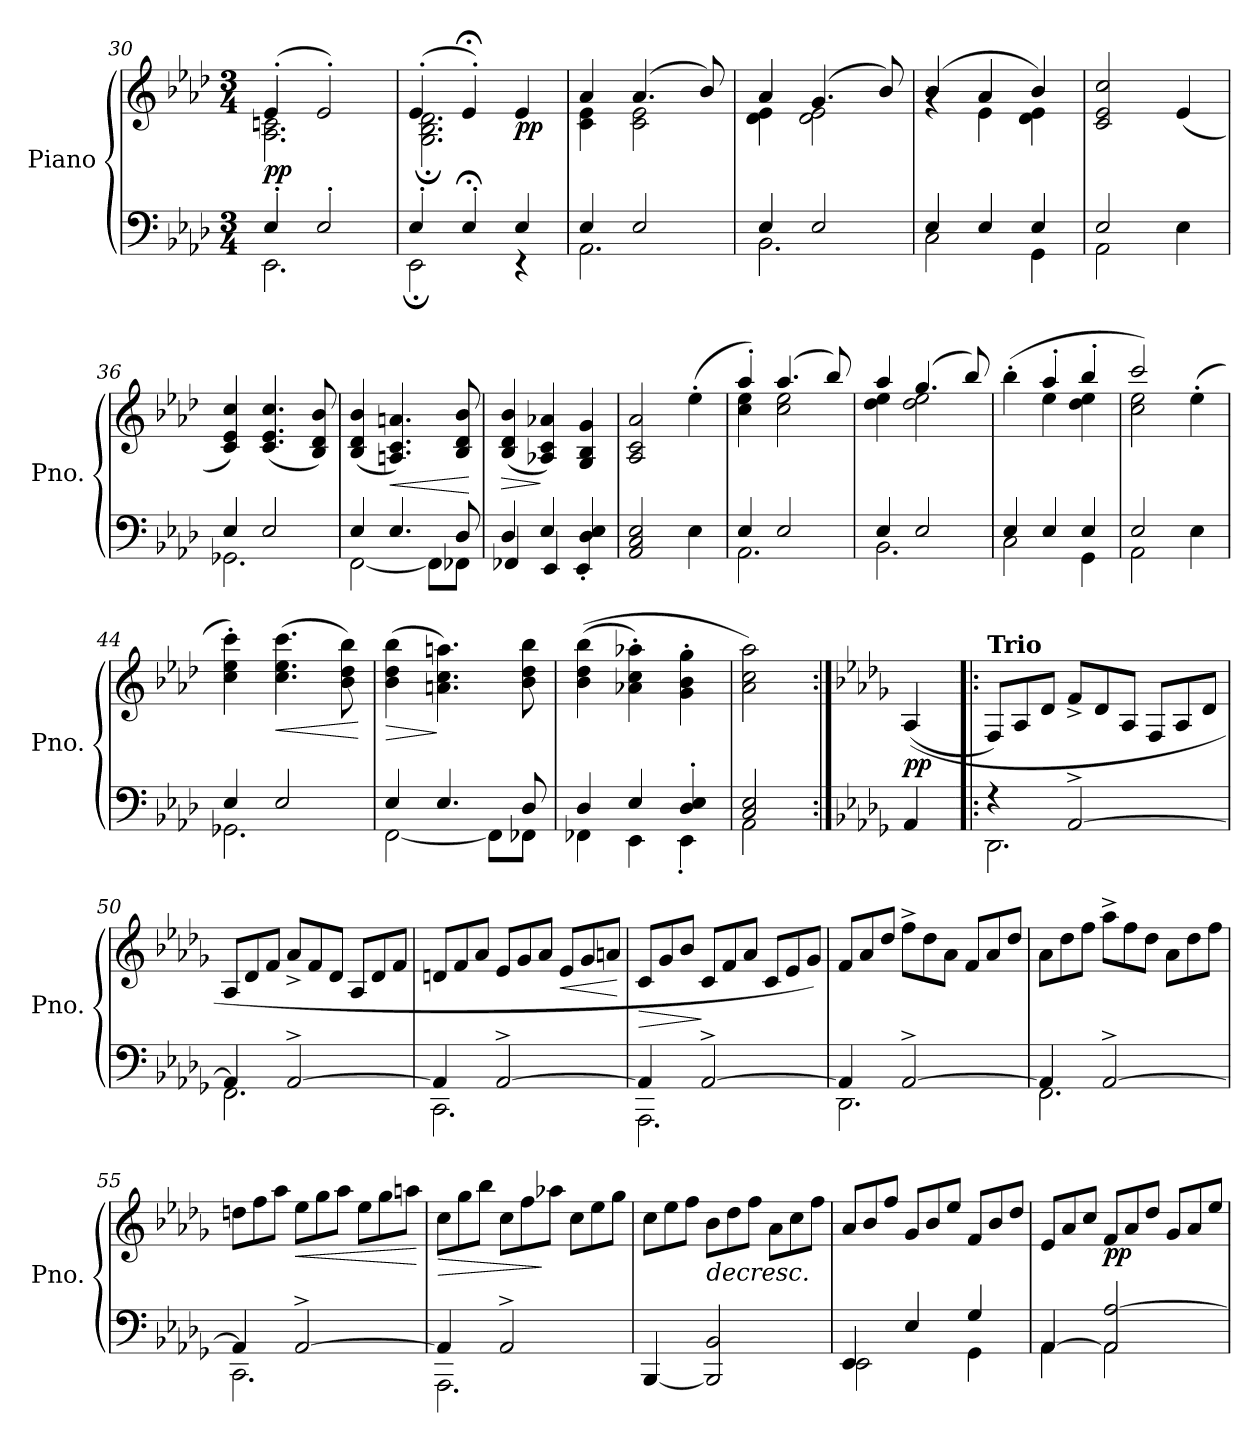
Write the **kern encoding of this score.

**kern	**kern	**dynam
*part1	*part1	*part1
*staff2	*staff1	*staff1/2
*I"Piano	*	*
*I'Pno.	*	*
*clefF4	*clefG2	*
*k[b-e-a-d-]	*k[b-e-a-d-]	*
*M3/4	*M3/4	*
=30	=30	=30
*^	*^	*
!	!	!	!	!LO:DY:b
4E-'/	2.EE-\	(>4e-'/	2.A-\ 2.cn\	pp
2E-'/	.	2e-'/)	.	.
=31	=31	=31	=31	=31
4E-'/	2EE-;\	(>4e-'/	2.G\; 2.B-\; 2.d-\;	.
4E-;<'/	.	4e-;<'/)	.	.
!	!	!	!	!LO:DY:b
4E-/	4r	4e-/	.	pp
=32	=32	=32	=32	=32
4E-/	2.AA-\	4a-/	4c\ 4e-\	.
2E-/	.	(>4.a-/	2c\ 2e-\	.
.	.	8b-/)	.	.
=33	=33	=33	=33	=33
4E-/	2.BB-\	4a-/	4d-\ 4e-\	.
2E-/	.	(>4.g/	2d-\ 2e-\	.
.	.	8b-/)	.	.
=34	=34	=34	=34	=34
4E-/	2C\	(>4b-/	4rg	.
4E-/	.	4a-/	4e-\	.
4E-/	4GG\	4b-/)	4d-\ 4e-\	.
*	*	*v	*v	*
=35	=35	=35	=35
2E-/	2AA-\	2c/ 2e-/ 2cc/	.
4E-\	4ryy	(>4e-/	.
=36	=36	=36	=36
4E-/	2.GG-X\	4c/ 4e-/ 4cc/)	.
2E-/	.	(>4.c/ 4.e-/ 4.cc/	.
.	.	8B-/ 8d-/ 8b-/)	.
=37	=37	=37	=37
4E-/	[2FF\	(>4B-/ 4d-/ 4b-/	.
!	!	!	!LO:HP:b
4.E-/	.	4.An/ 4.c/ 4.an/)	<
.	8FF\L]	.	.
8D-/	8FF-X\J	8B-/ 8d-/ 8b-/	.
*v	*v	*	*
.	.	[
=38	=38	=38
*^	*	*
!	!	!	!LO:HP:b
4D-/	4FF-X/	(<4B-/ 4d-/ 4b-/	>
4E-/	4EE-/	4A-X/ 4c/ 4a-X/)	]
4D-/ 4E-/	4EE-'/	4G/ 4B-/ 4g/	.
*v	*v	*	*
!!LO:LB:g=z
=39	=39	=39
2AA-/ 2C/ 2E-/	2A-/ 2c/ 2a-/	.
4E-\	(>4ee-'\	.
=40	=40	=40
*^	*^	*
4E-/	2.AA-\	4aa-'/)	4cc\ 4ee-\	.
2E-/	.	(>4.aa-/	2cc\ 2ee-\	.
.	.	8bb-/)	.	.
=41	=41	=41	=41	=41
4E-/	2.BB-\	4aa-/	4dd-\ 4ee-\	.
2E-/	.	(>4.gg/	2dd-\ 2ee-\	.
.	.	8bb-/)	.	.
=42	=42	=42	=42	=42
4E-/	2C\	(>4bb-'\	4ryy	.
4E-/	.	4aa-'/	4ee-\	.
4E-/	4GG\	4bb-'/	4dd-\ 4ee-\	.
=43	=43	=43	=43	=43
2E-/	2AA-\	2ccc/)	2cc\ 2ee-\	.
4E-\	4ryy	(>4ee-'\	4ryy	.
*	*	*v	*v	*
=44	=44	=44	=44
4E-/	2.GG-X\	4cc\' 4ee-\' 4ccc\')	.
!	!	!	!LO:HP:b
2E-/	.	(>4.cc\ 4.ee-\ 4.ccc\	<
.	.	8b-\ 8dd-\ 8bb-\)	.
*v	*v	*	*
.	.	[
=45	=45	=45
*^	*	*
!	!	!	!LO:HP:b
4E-/	[2FF\	(>4b-\ 4dd-\ 4bb-\	>
4.E-/	.	4.an\ 4.cc\ 4.aan\)	]
.	8FF\L]	.	.
8D-/	8FF-X\J	8b-\ 8dd-\ 8bb-\	.
=46	=46	=46	=46
4D-/	4FF-X\	(>(>4b-\ 4dd-\ 4bb-\	.
4E-/	4EE-\	4a-X\' 4cc\' 4aa-X\')	.
4D-/' 4E-/'	4EE-'\	4g\' 4b-\' 4gg\'	.
=47	=47	=47	=47
2C/ 2E-/	2AA-\	2a-\ 2cc\ 2aa-\)	.
*v	*v	*	*
=48:|!	=48:|!	=48:|!
*k[b-e-a-d-g-]	*k[b-e-a-d-g-]	*
*^	*	*
!	!	!	!LO:DY:b
*v	*v	*	*
4AA-/	(<(>4A-/	pp
!!LO:PB:g=z
=49!|:	=49!|:	=49!|:
*^	*	*
*	*	*Xtuplet	*
!	!	!LO:TX:a:B:t=Trio	!
4r	2.DD-\	12F/L)	.
.	.	12A-/	.
.	.	12d-/J	.
[2AA-^/	.	12f^/L	.
.	.	12d-/	.
.	.	12A-/J	.
.	.	12F/L	.
.	.	12A-/	.
.	.	12d-/J	.
=50	=50	=50	=50
4AA-/]	2.FF\	12A-/L	.
.	.	12d-/	.
.	.	12f/J	.
[2AA-^/	.	12a-^/L	.
.	.	12f/	.
.	.	12d-/J	.
.	.	12A-/L	.
.	.	12d-/	.
.	.	12f/J	.
=51	=51	=51	=51
4AA-/]	2.CC\	12dn/L	.
.	.	12f/	.
.	.	12a-/J	.
[2AA-^/	.	12e-/L	.
.	.	12g-/	.
.	.	12a-/J	.
!	!	!	!LO:HP:b
.	.	12e-/L	<
.	.	12g-/	.
.	.	12an/J	.
*v	*v	*	*
.	.	[
=52	=52	=52
*^	*	*
!	!	!	!LO:HP:b
4AA-/]	2.AAA-\	12c/L	>
.	.	12g-/	.
.	.	12b-/J	.
[2AA-^/	.	12c/L	]
.	.	12f/	.
.	.	12a-/J	.
.	.	12c/L	.
.	.	12e-/	.
.	.	12g-/J)	.
!!LO:LB:g=z
=53	=53	=53	=53
4AA-/]	2.DD-\	12f/L	.
.	.	12a-/	.
.	.	12dd-/J	.
[2AA-^/	.	12ff^\L	.
.	.	12dd-\	.
.	.	12a-\J	.
.	.	12f/L	.
.	.	12a-/	.
.	.	12dd-/J	.
=54	=54	=54	=54
4AA-/]	2.FF\	12a-\L	.
.	.	12dd-\	.
.	.	12ff\J	.
[2AA-^/	.	12aa-^\L	.
.	.	12ff\	.
.	.	12dd-\J	.
.	.	12a-\L	.
.	.	12dd-\	.
.	.	12ff\J	.
=55	=55	=55	=55
4AA-/]	2.CC\	12ddn\L	.
.	.	12ff\	.
.	.	12aa-\J	.
!	!	!	!LO:HP:b
[2AA-^/	.	12ee-\L	<
.	.	12gg-\	.
.	.	12aa-\J	.
.	.	12ee-\L	.
.	.	12gg-\	.
.	.	12aan\J	.
*v	*v	*	*
.	.	[
=56	=56	=56
*^	*	*
!	!	!	!LO:HP:b
4AA-/]	2.AAA-\	12cc\L	>
.	.	12gg-\	.
.	.	12bb-\J	.
2AA-^/	.	12cc\L	.
.	.	12ff\	.
.	.	12aa-X\J	]
.	.	12cc\L	.
.	.	12ee-\	.
.	.	12gg-\J	.
*v	*v	*	*
=57	=57	=57
[4BBB-/	12cc\L	.
.	12ee-\	.
.	12ff\J	.
!	!LO:TX:b:i:t=decresc.	!
2BBB-/] 2BB-/	12b-\L	.
.	12dd-\	.
.	12ff\J	.
.	12a-\L	.
.	12cc\	.
.	12ff\J	.
!!LO:LB:g=z
=58	=58	=58
*^	*	*
4EE-/	2EE-\	12a-/L	.
.	.	12b-/	.
.	.	12ff/J	.
4E-/	.	12g-/L	.
.	.	12b-/	.
.	.	12ee-/J	.
4G-/	4GG-\	12f/L	.
.	.	12b-/	.
.	.	12dd-/J	.
=59	=59	=59	=59
[4AA-\	4AA-/	12e-/L	.
.	.	12a-/	.
.	.	12cc/J	.
!	!	!	!LO:DY:b
2AA-/] [2A-/	2AA-\	12f/L	pp
.	.	12a-/	.
.	.	12dd-/J	.
.	.	12g-/L	.
.	.	12a-/	.
.	.	12ee-/J	.
*v	*v	*	*
=	=	=
*-	*-	*-
